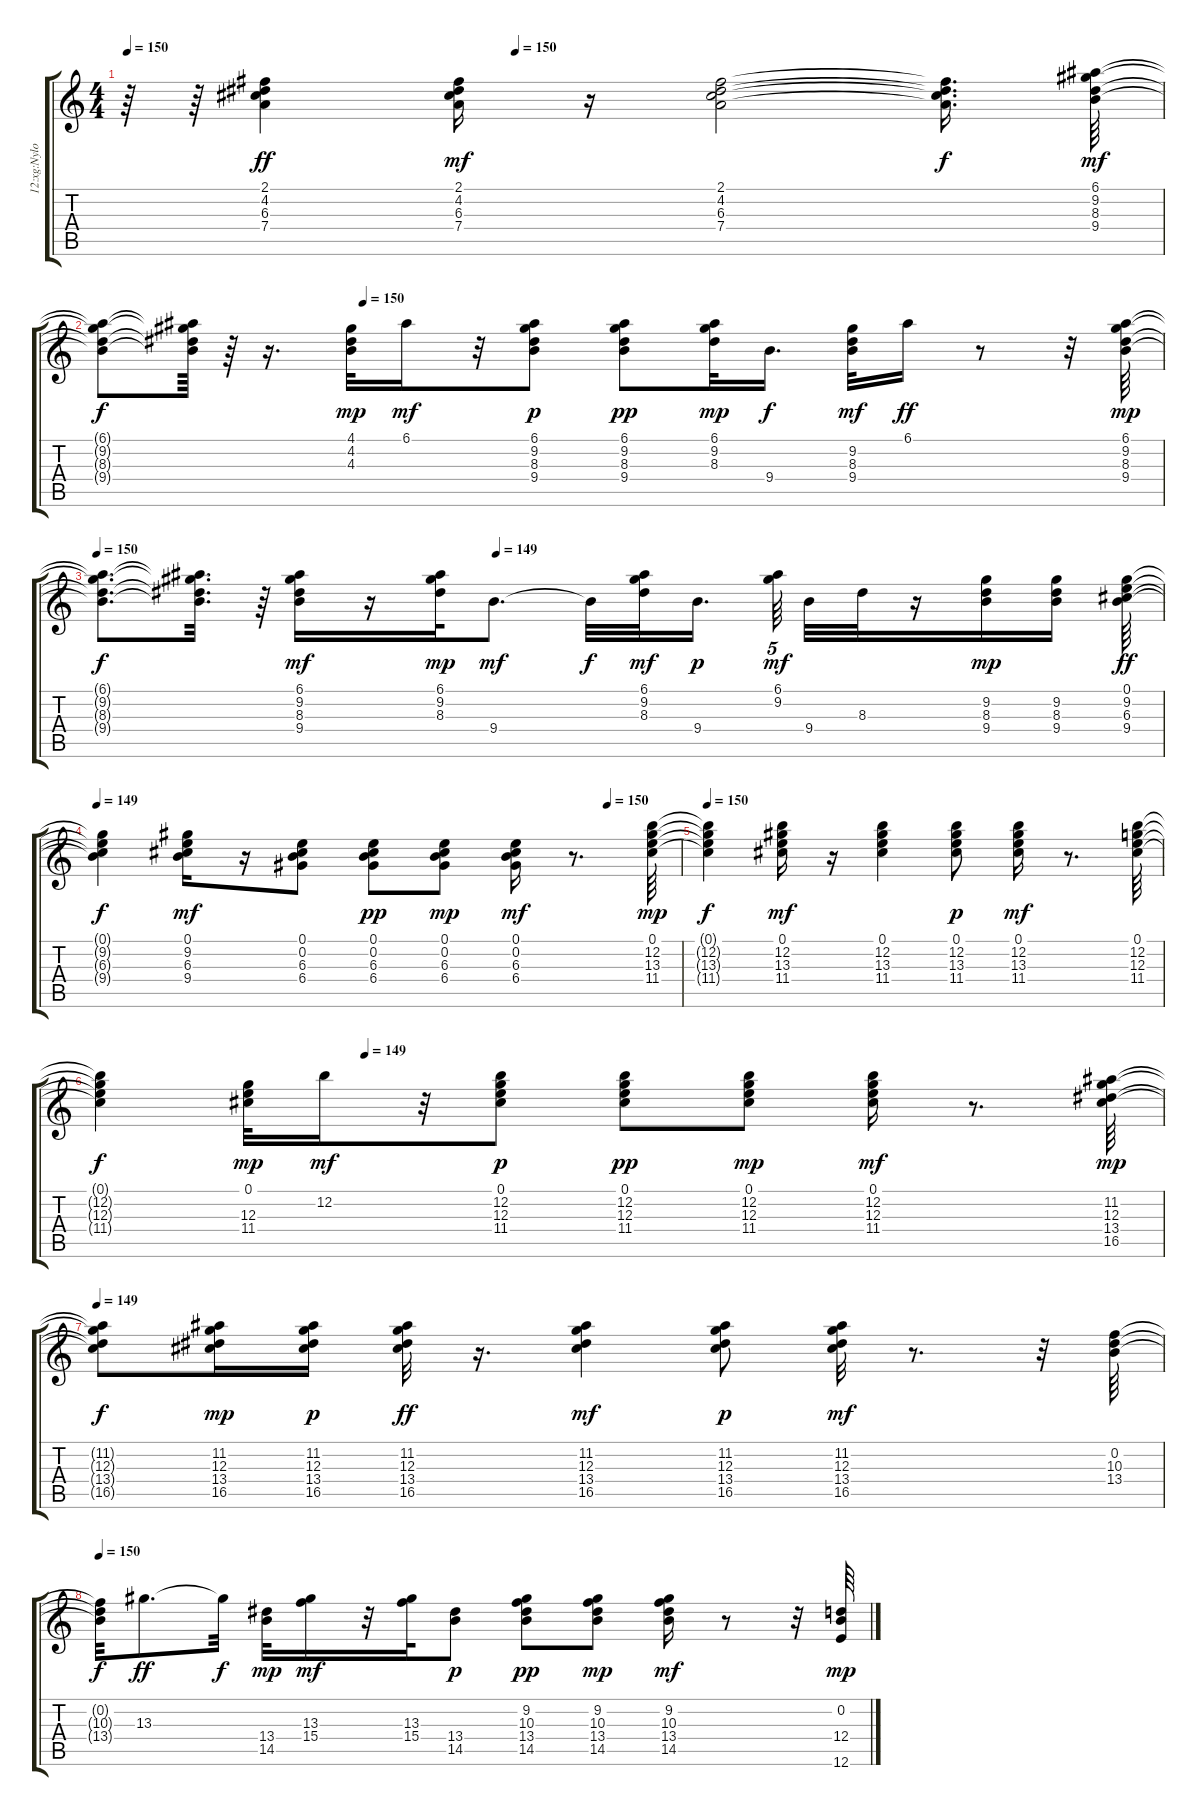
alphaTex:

\track ("12:xg:Nylon&Steel" "12:xg:Nylo") {instrument acousticguitarsteel}
\staff {score tabs}
\tuning (E4 B3 G3 D3 A2 E2) {hide}
\ts (4 4)
\tempo 150
\tempo (150 0.375)
\clef g2
\ks c
r.64{dy ff} r.64 (2.1 4.2 6.3 7.4).4 (2.1 4.2 6.3 7.4).16{dy mf} r.16 (2.1 4.2 6.3 7.4).2 (2.1{t} 4.2{t} 6.3{t} 7.4{t}).16{d dy f} (6.1 9.2 8.3 9.4).64{dy mf} |
\tempo (150 0.25)
(6.1{t} 9.2{t} 8.3{t} 9.4{t}).8{dy f} (6.1{t} 9.2{t} 8.3{t} 9.4{t}).64 r.64 r.16{d} (4.1 4.2 4.3).32{dy mp} 6.1.16{dy mf} r.32 (6.1 9.2 8.3 9.4).8{dy p} (6.1 9.2 8.3 9.4).8{dy pp} (6.1 9.2 8.3).32{dy mp} 9.4.16{d dy f} (9.2 8.3 9.4).32{dy mf} 6.1.16{dy ff} r.8 r.32 (6.1 9.2 8.3 9.4).64{dy mp} |
\tempo 150
\tempo (149 0.375)
(6.1{t} 9.2{t} 8.3{t} 9.4{t}).8{d dy f} (6.1{t} 9.2{t} 8.3{t} 9.4{t}).32{d} r.64 (6.1 9.2 8.3 9.4).16{dy mf} r.16 (6.1 9.2 8.3).32{dy mp} 9.4.8{d dy mf} 9.4{t}.32{dy f} (6.1 9.2 8.3).32{dy mf} 9.4.16{d dy p} (6.1 9.2).64{tu (5 4) dy mf beam splitsecondary} 9.4.32 8.3.32 r.16 (9.2 8.3 9.4).16{dy mp} (9.2 8.3 9.4).16 (0.1 9.2 6.3 9.4).64{dy ff} |
\tempo 149
\tempo (150 0.875)
(0.1{t} 9.2{t} 6.3{t} 9.4{t}).4{dy f} (0.1 9.2 6.3 9.4).16{dy mf} r.16 (0.1 0.2 6.3 6.4).8 (0.1 0.2 6.3 6.4).8{dy pp} (0.1 0.2 6.3 6.4).8{dy mp} (0.1 0.2 6.3 6.4).16{dy mf} r.8{d} (0.1 12.2 13.3 11.4).64{dy mp} |
\tempo 150
(0.1{t} 12.2{t} 13.3{t} 11.4{t}).4{dy f} (0.1 12.2 13.3 11.4).16{dy mf} r.16 (0.1 12.2 13.3 11.4).4 (0.1 12.2 13.3 11.4).8{dy p} (0.1 12.2 13.3 11.4).16{dy mf} r.8{d} (0.1 12.2 12.3 11.4).64 |
\tempo (149 0.25)
(0.1{t} 12.2{t} 12.3{t} 11.4{t}).4{dy f} (0.1 12.3 11.4).32{dy mp} 12.2.16{dy mf} r.32 (0.1 12.2 12.3 11.4).8{dy p} (0.1 12.2 12.3 11.4).8{dy pp} (0.1 12.2 12.3 11.4).8{dy mp} (0.1 12.2 12.3 11.4).16{dy mf} r.8{d} (11.2 12.3 13.4 16.5).64{dy mp} |
\tempo 149
(11.2{t} 12.3{t} 13.4{t} 16.5{t}).8{dy f} (11.2 12.3 13.4 16.5).16{dy mp} (11.2 12.3 13.4 16.5).16{dy p} (11.2 12.3 13.4 16.5).32{dy ff} r.16{d} (11.2 12.3 13.4 16.5).4{dy mf} (11.2 12.3 13.4 16.5).8{dy p} (11.2 12.3 13.4 16.5).32{dy mf} r.8{d} r.32 (0.2 10.3 13.4).64 |
\tempo 150
(0.2{t} 10.3{t} 13.4{t}).32{dy f} 13.3.8{d dy ff} 13.3{t}.32{dy f} (13.4 14.5).32{dy mp} (13.3 15.4).16{dy mf} r.32 (13.3 15.4).32 (13.4 14.5).8{dy p} (9.2 10.3 13.4 14.5).8{dy pp} (9.2 10.3 13.4 14.5).8{dy mp} (9.2 10.3 13.4 14.5).16{dy mf} r.8 r.32 (0.2 12.4 12.6).64{dy mp}
